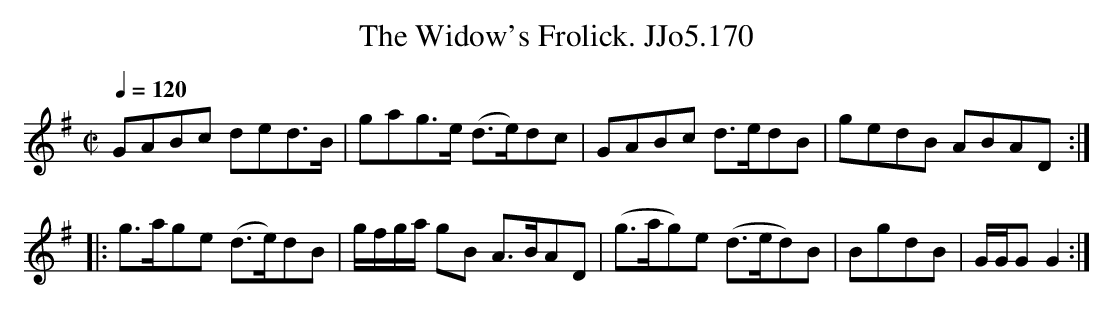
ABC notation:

X:1
T:Widow's Frolick. JJo5.170, The
M:C|
L:1/8
Q:1/4=120
K:G
GABc ded>B|gag>e (d>e)dc|GABc d>edB|gedB ABAD:|
|:g>age (d>e)dB|g/f/g/a/ gB A>BAD|(g>ag)e (d>ed)B|BgdB|G/G/GG2:|
